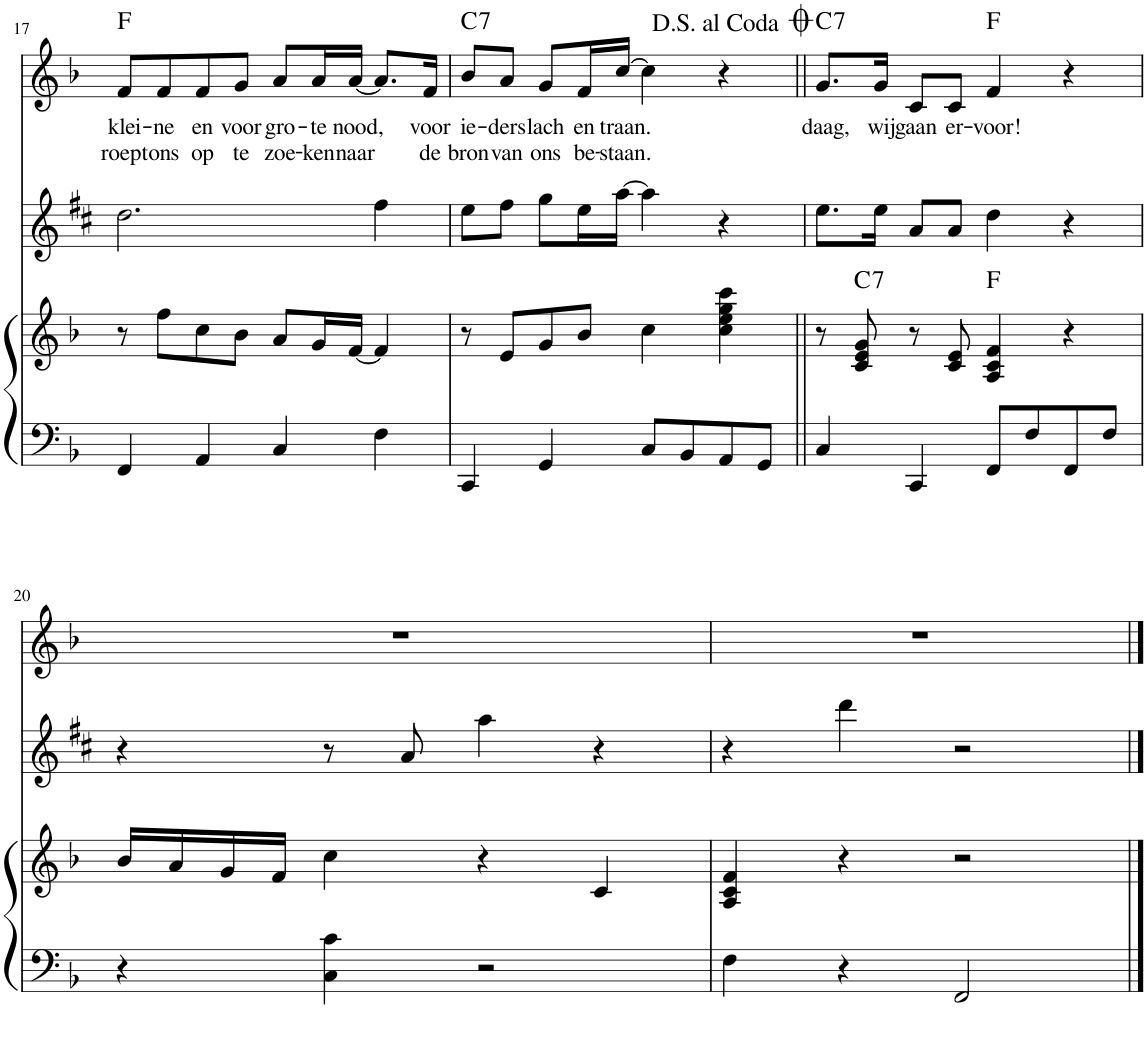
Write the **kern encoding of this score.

**kern	**kern	**harte	**kern	**kern	**text	**text	**harte
*part3	*part3	*part3	*part2	*part1	*part1	*part1	*part1
*staff4	*staff3	*	*staff2	*staff1	*staff1	*staff1	*
*I"Piano (en/of gitaar) (met percussie)	*	*	*I"Alt sax	*I"Zang	*	*	*
*I'Pno	*	*	*I'A Sax	*	*	*	*
!!LO:PB:g=z
*clefF4	*clefG2	*	*clefG2	*clefG2	*	*	*
*	*	*	*Trd5c9	*	*	*	*
*k[b-]	*k[b-]	*	*k[f#c#]	*k[b-]	*	*	*
*M4/4	*M4/4	*	*M4/4	*M4/4	*	*	*
=17	=17	=17	=17	=17	=17	=17	=17
!	!	!	!	!	!LO:LY:b	!LO:LY:b	!
4FF/	8r	.	2.dd\	8f/L	klei-	roept	F:maj
!	!	!	!	!	!LO:LY:b	!LO:LY:b	!
.	8ff\L	.	.	8f/	-ne	ons	.
!	!	!	!	!	!LO:LY:b	!LO:LY:b	!
4AA/	8cc\	.	.	8f/	en	op	.
!	!	!	!	!	!LO:LY:b	!LO:LY:b	!
.	8b-\J	.	.	8g/J	voor	te	.
!	!	!	!	!	!LO:LY:b	!LO:LY:b	!
4C/	8a/L	.	.	8a/L	gro-	zoe-	.
!	!	!	!	!	!LO:LY:b	!LO:LY:b	!
.	16g/L	.	.	16a/L	-te	-ken	.
!	!	!	!	!	!LO:LY:b	!LO:LY:b	!
.	[16f/JJ	.	.	[16a/JJ	nood,	naar	.
4F\	4f/]	.	4ff#\	8.a/L]	.	.	.
!	!	!	!	!	!LO:LY:b	!LO:LY:b	!
.	.	.	.	16f/Jk	voor	de	.
=18	=18	=18	=18	=18	=18	=18	=18
!	!	!	!	!	!LO:LY:b	!LO:LY:b	!LO:H:kt=7
4CC/	8r	.	8ee\L	8b-/L	ie-	bron	C:7
!	!	!	!	!	!LO:LY:b	!LO:LY:b	!
.	8e/L	.	8ff#\J	8a/J	-ders	van	.
!	!	!	!	!	!LO:LY:b	!LO:LY:b	!
4GG/	8g/	.	8gg\L	8g/L	lach	ons	.
!	!	!	!	!	!LO:LY:b	!LO:LY:b	!
.	8b-/J	.	16ee\L	16f/L	en	be-	.
!	!	!	!	!	!LO:LY:b	!LO:LY:b	!
.	.	.	[16aa\JJ	[16cc/JJ	traan.	-staan.	.
8C/L	4cc\	.	4aa\]	4cc\]	.	.	.
8BB-/	.	.	.	.	.	.	.
8AA/	4cc\ 4ee\ 4gg\ 4ccc\	.	4r	4r	.	.	.
8GG/J	.	.	.	.	.	.	.
=19||	=19||	=19||	=19||	=19||	=19||	=19||	=19||
!	!	!	!	!	!LO:LY:b	!	!LO:H:kt=7
4C/	8r	.	8.ee\L	8.g/L	-daag,	.	C:7
!	!	!LO:H:kt=7	!	!	!	!	!
.	8c/ 8e/ 8g/	C:7	.	.	.	.	.
!	!	!	!	!	!LO:LY:b	!	!
.	.	.	16ee\Jk	16g/Jk	wij	.	.
!	!	!	!	!	!LO:LY:b	!	!
4CC/	8r	.	8a/L	8c/L	gaan	.	.
!	!	!	!	!	!LO:LY:b	!	!
.	8c/ 8e/	.	8a/J	8c/J	er-	.	.
!	!	!	!	!	!LO:LY:b	!	!
8FF/L	4A/ 4c/ 4f/	F:maj	4dd\	4f/	-voor!	.	F:maj
8F/	.	.	.	.	.	.	.
8FF/	4r	.	4r	4r	.	.	.
8F/J	.	.	.	.	.	.	.
!!LO:LB:g=z
=20	=20	=20	=20	=20	=20	=20	=20
4r	16b-/LL	.	4r	1r	.	.	.
.	16a/	.	.	.	.	.	.
.	16g/	.	.	.	.	.	.
.	16f/JJ	.	.	.	.	.	.
4C\ 4c\	4cc\	.	8r	.	.	.	.
.	.	.	8a/	.	.	.	.
2r	4r	.	4aa\	.	.	.	.
.	4c/	.	4r	.	.	.	.
=21	=21	=21	=21	=21	=21	=21	=21
4F\	4A/ 4c/ 4f/	.	4r	1r	.	.	.
4r	4r	.	4ddd\	.	.	.	.
2FF/	2r	.	2r	.	.	.	.
==	==	==	==	==	==	==	==
*-	*-	*-	*-	*-	*-	*-	*-
